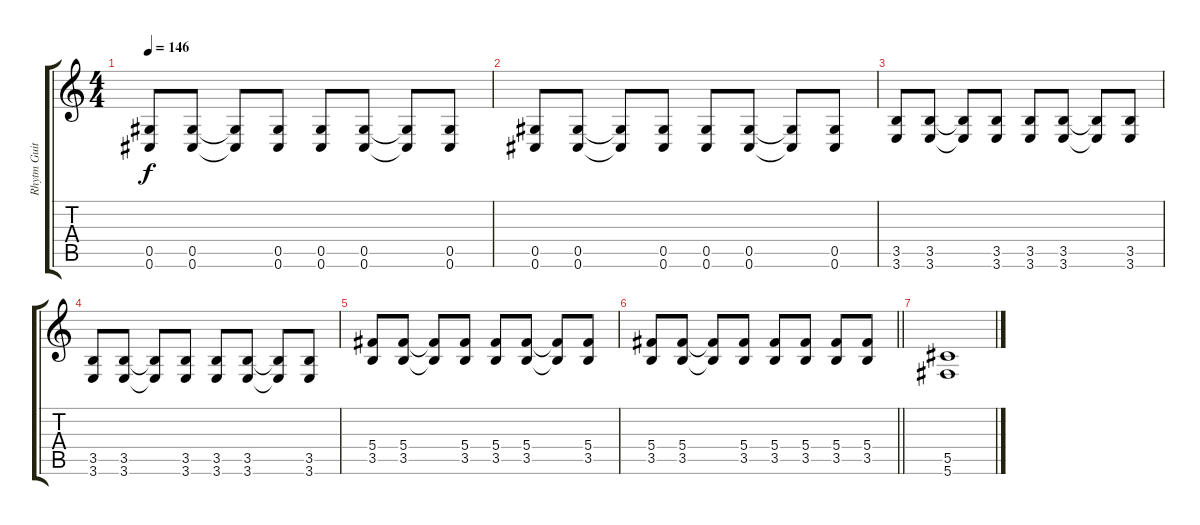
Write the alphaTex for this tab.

\track ("Rhytm Guitar [R]" "Rhytm Guit") {instrument distortionguitar}
\staff {score tabs}
\tuning (Eb4 Bb3 Gb3 Db3 Ab2 Db2) {hide}
\ts (4 4)
\tempo 146
\clef g2
\ks c
(0.5 0.6).8{dy f} (0.5 0.6).8 (0.5{t} 0.6{t}).8 (0.5 0.6).8 (0.5 0.6).8 (0.5 0.6).8 (0.5{t} 0.6{t}).8 (0.5 0.6).8 |
(0.5 0.6).8 (0.5 0.6).8 (0.5{t} 0.6{t}).8 (0.5 0.6).8 (0.5 0.6).8 (0.5 0.6).8 (0.5{t} 0.6{t}).8 (0.5 0.6).8 |
(3.5 3.6).8 (3.5 3.6).8 (3.5{t} 3.6{t}).8 (3.5 3.6).8 (3.5 3.6).8 (3.5 3.6).8 (3.5{t} 3.6{t}).8 (3.5 3.6).8 |
(3.5 3.6).8 (3.5 3.6).8 (3.5{t} 3.6{t}).8 (3.5 3.6).8 (3.5 3.6).8 (3.5 3.6).8 (3.5{t} 3.6{t}).8 (3.5 3.6).8 |
(5.4 3.5).8 (5.4 3.5).8 (5.4{t} 3.5{t}).8 (5.4 3.5).8 (5.4 3.5).8 (5.4 3.5).8 (5.4{t} 3.5{t}).8 (5.4 3.5).8 |
\barLineRight lightlight
(5.4 3.5).8 (5.4 3.5).8 (5.4{t} 3.5{t}).8 (5.4 3.5).8 (5.4 3.5).8 (5.4 3.5).8 (5.4 3.5).8 (5.4 3.5).8 |
(5.5 5.6).1
